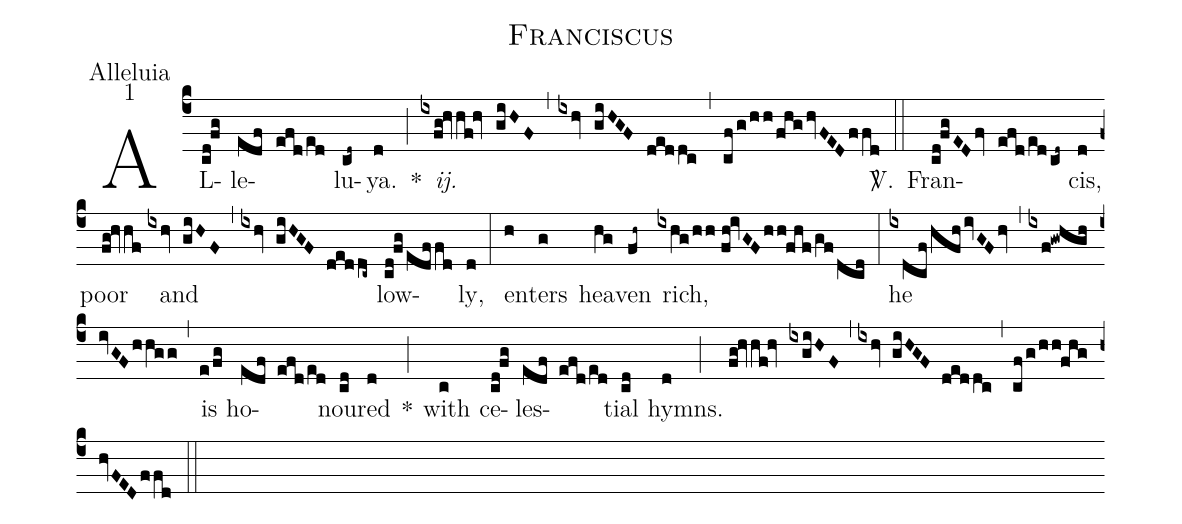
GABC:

name:Franciscus;
office-part:Alleluia;
mode:1;
%%
(c4) AL(cd!fg)le(edf efd/ed)lu(cd~)ya.(d) *(;) <i>ij.</i>(ixfg!hvhf!hv giHF) (,) (ixhv giHGF deddc) (,) (cf/g/hh/fhg/hvFED/ffd) <sp>V/</sp>.(::) Fran(cd!fgEDfv efd/ed/cd~)cis,(d) poor(fg!hvhf) and(ixhv giHF) (,) (ixhv giHGF deddc~) low(cd!fg/edffd)ly,(d) (:) en(h)ters(g) hea(hg)ven(fh~) rich,(ixhg/hh//fh!ivGF/hh!fhf/gf/dcd) (:) he(ixdcf/hfh/ivGFhv) (,) (ixf!gwhgh/ivGF/hhgg) (,) is(e/fg) ho(edf efd/ed)nou(cd)red(d) *(;) with(c) ce(cd!fg)les(edf efd/ed)tial(cd) hymns.(d) (;) (fg!hvhf!hv ixgiHF) (,) (ixhv giHGF deddc) (,) (cf/g/hh!fhg/hvFED/ffd) (::)
